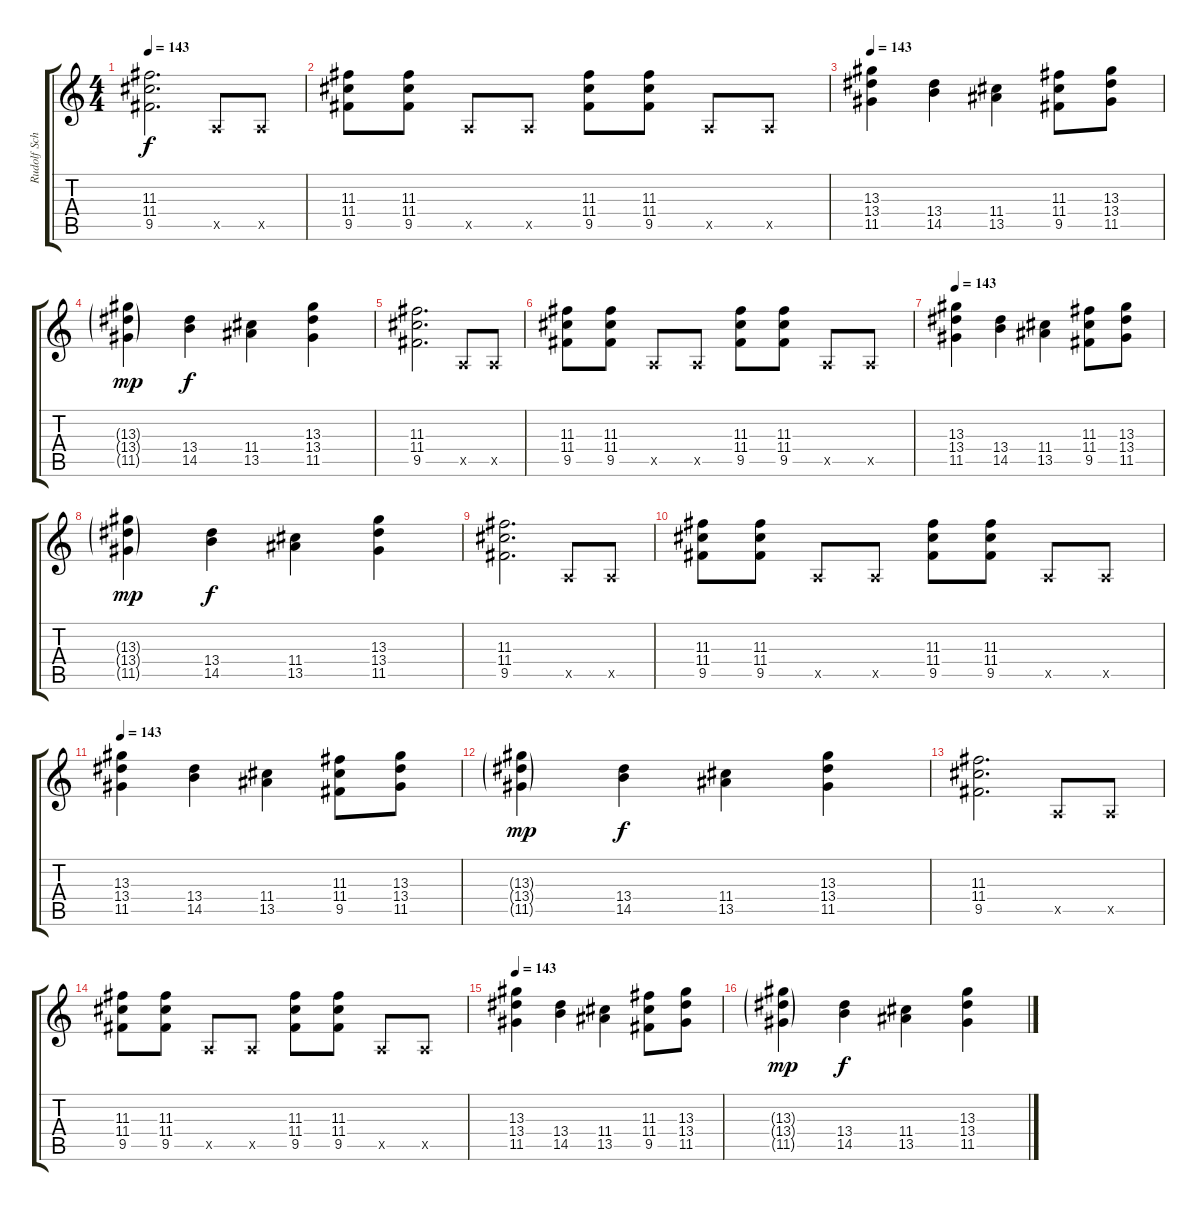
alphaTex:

\track ("Rudolf Scheneker" "Rudolf Sch") {instrument electricguitarclean}
\staff {score tabs}
\tuning (E4 B3 G3 D3 A2 E2) {hide}
\ts (4 4)
\tempo 143
\clef g2
\ks c
(11.3 11.4 9.5).2{d dy f} 0.5{x}.8 0.5{x}.8 |
(11.3 11.4 9.5).8 (11.3 11.4 9.5).8 0.5{x}.8 0.5{x}.8 (11.3 11.4 9.5).8 (11.3 11.4 9.5).8 0.5{x}.8 0.5{x}.8 |
\tempo 143
(13.3 13.4 11.5).4{instrument overdrivenguitar} (13.4 14.5).4 (11.4 13.5).4 (11.3 11.4 9.5).8 (13.3 13.4 11.5).8 |
(13.3{g} 13.4{g} 11.5{g}).4{dy mp} (13.4 14.5).4{dy f} (11.4 13.5).4 (13.3 13.4 11.5).4 |
(11.3 11.4 9.5).2{d} 0.5{x}.8 0.5{x}.8 |
(11.3 11.4 9.5).8 (11.3 11.4 9.5).8 0.5{x}.8 0.5{x}.8 (11.3 11.4 9.5).8 (11.3 11.4 9.5).8 0.5{x}.8 0.5{x}.8 |
\tempo 143
(13.3 13.4 11.5).4{instrument overdrivenguitar} (13.4 14.5).4 (11.4 13.5).4 (11.3 11.4 9.5).8 (13.3 13.4 11.5).8 |
(13.3{g} 13.4{g} 11.5{g}).4{dy mp} (13.4 14.5).4{dy f} (11.4 13.5).4 (13.3 13.4 11.5).4 |
(11.3 11.4 9.5).2{d} 0.5{x}.8 0.5{x}.8 |
(11.3 11.4 9.5).8 (11.3 11.4 9.5).8 0.5{x}.8 0.5{x}.8 (11.3 11.4 9.5).8 (11.3 11.4 9.5).8 0.5{x}.8 0.5{x}.8 |
\tempo 143
(13.3 13.4 11.5).4{instrument overdrivenguitar} (13.4 14.5).4 (11.4 13.5).4 (11.3 11.4 9.5).8 (13.3 13.4 11.5).8 |
(13.3{g} 13.4{g} 11.5{g}).4{dy mp} (13.4 14.5).4{dy f} (11.4 13.5).4 (13.3 13.4 11.5).4 |
(11.3 11.4 9.5).2{d} 0.5{x}.8 0.5{x}.8 |
(11.3 11.4 9.5).8 (11.3 11.4 9.5).8 0.5{x}.8 0.5{x}.8 (11.3 11.4 9.5).8 (11.3 11.4 9.5).8 0.5{x}.8 0.5{x}.8 |
\tempo 143
(13.3 13.4 11.5).4{instrument overdrivenguitar} (13.4 14.5).4 (11.4 13.5).4 (11.3 11.4 9.5).8 (13.3 13.4 11.5).8 |
(13.3{g} 13.4{g} 11.5{g}).4{dy mp} (13.4 14.5).4{dy f} (11.4 13.5).4 (13.3 13.4 11.5).4
